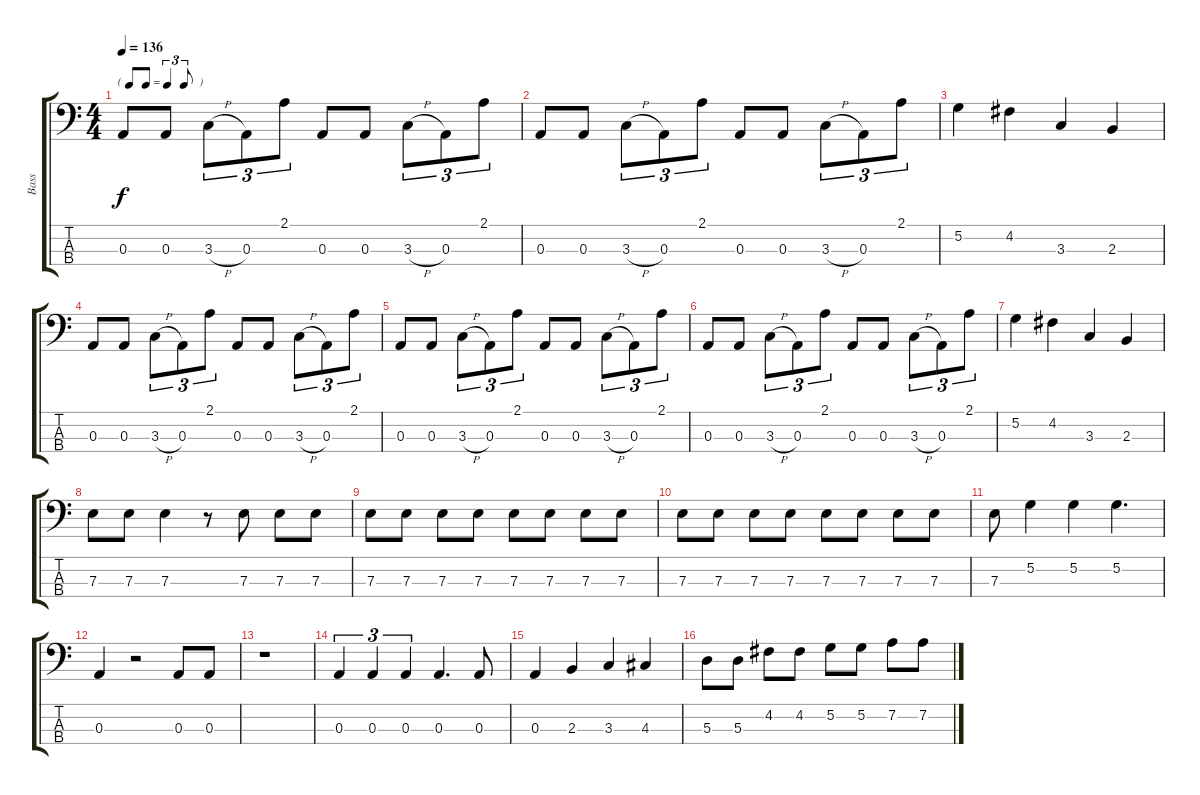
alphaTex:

\track ("Bass" "Bass") {instrument electricbassfinger}
\staff {score tabs}
\tuning (G2 D2 A1 E1) {hide}
\ts (4 4)
\tf triplet8th
\tempo 136
\clef f4
\ks c
0.3.8{dy f} 0.3.8 3.3{h}.8{tu (3 2)} 0.3.8{tu (3 2)} 2.1.8{tu (3 2)} 0.3.8 0.3.8 3.3{h}.8{tu (3 2)} 0.3.8{tu (3 2)} 2.1.8{tu (3 2)} |
0.3.8 0.3.8 3.3{h}.8{tu (3 2)} 0.3.8{tu (3 2)} 2.1.8{tu (3 2)} 0.3.8 0.3.8 3.3{h}.8{tu (3 2)} 0.3.8{tu (3 2)} 2.1.8{tu (3 2)} |
5.2.4 4.2.4 3.3.4 2.3.4 |
0.3.8 0.3.8 3.3{h}.8{tu (3 2)} 0.3.8{tu (3 2)} 2.1.8{tu (3 2)} 0.3.8 0.3.8 3.3{h}.8{tu (3 2)} 0.3.8{tu (3 2)} 2.1.8{tu (3 2)} |
0.3.8 0.3.8 3.3{h}.8{tu (3 2)} 0.3.8{tu (3 2)} 2.1.8{tu (3 2)} 0.3.8 0.3.8 3.3{h}.8{tu (3 2)} 0.3.8{tu (3 2)} 2.1.8{tu (3 2)} |
0.3.8 0.3.8 3.3{h}.8{tu (3 2)} 0.3.8{tu (3 2)} 2.1.8{tu (3 2)} 0.3.8 0.3.8 3.3{h}.8{tu (3 2)} 0.3.8{tu (3 2)} 2.1.8{tu (3 2)} |
5.2.4 4.2.4 3.3.4 2.3.4 |
7.3.8 7.3.8 7.3.4 r.8 7.3.8 7.3.8 7.3.8 |
7.3.8 7.3.8 7.3.8 7.3.8 7.3.8 7.3.8 7.3.8 7.3.8 |
7.3.8 7.3.8 7.3.8 7.3.8 7.3.8 7.3.8 7.3.8 7.3.8 |
7.3.8 5.2.4 5.2.4 5.2.4{d} |
0.3.4 r.2 0.3.8 0.3.8 |
r.1 |
0.3.4{tu (3 2)} 0.3.4{tu (3 2)} 0.3.4{tu (3 2)} 0.3.4{d} 0.3.8 |
0.3.4 2.3.4 3.3.4 4.3.4 |
5.3.8 5.3.8 4.2.8 4.2.8 5.2.8 5.2.8 7.2.8 7.2.8
